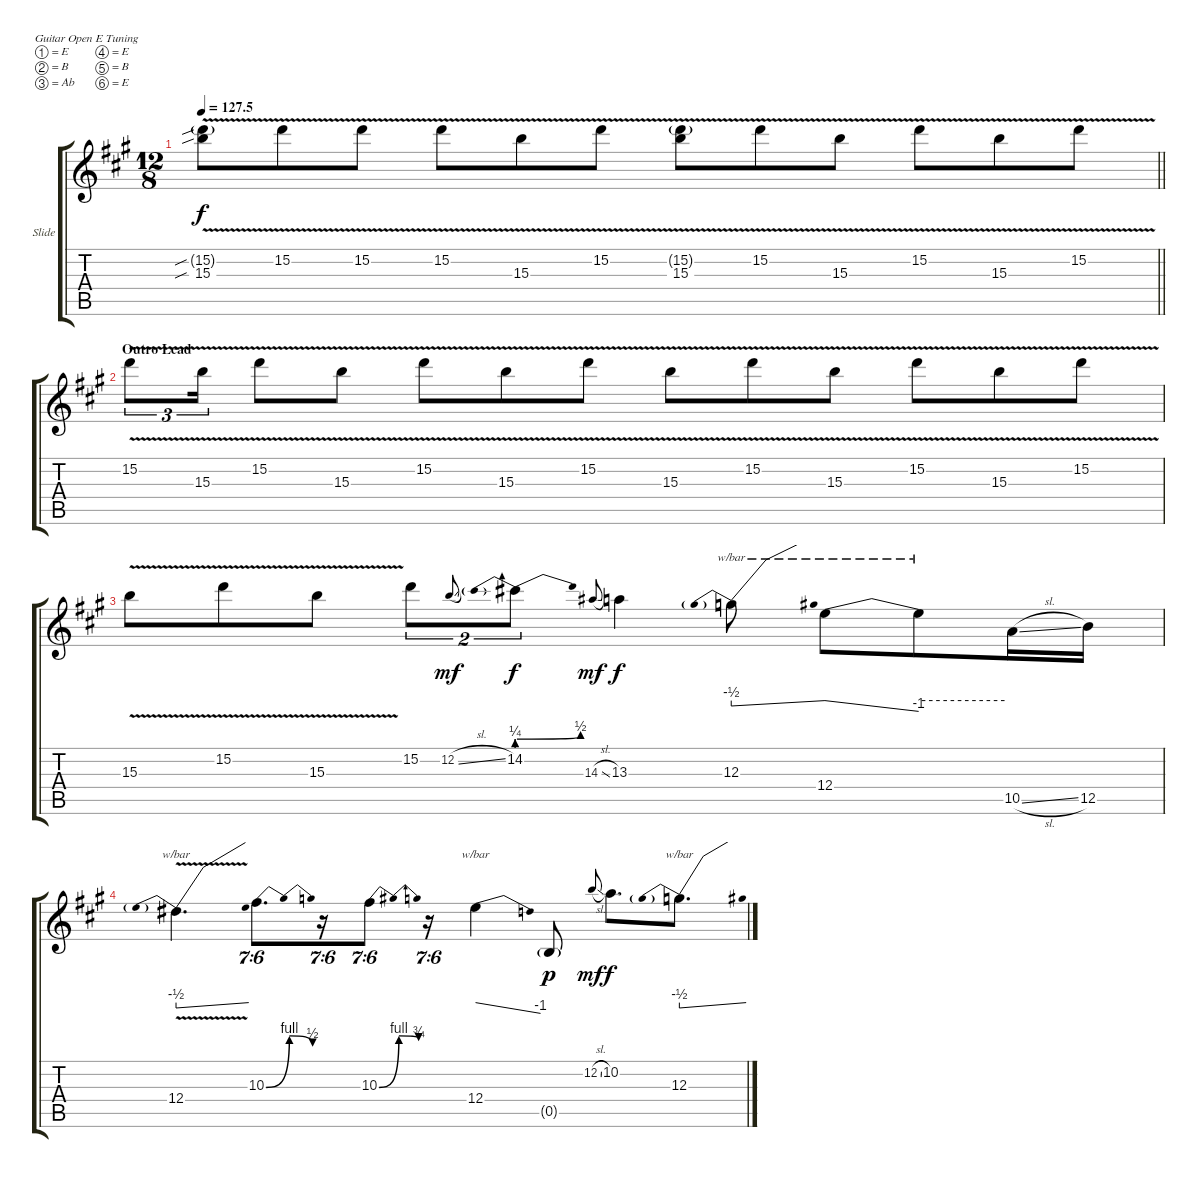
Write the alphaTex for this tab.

\bracketExtendMode groupsimilarinstruments
\firstSystemTrackNameOrientation horizontal
\otherSystemsTrackNameOrientation horizontal
\track ("Slide Guitar- Open E Tuning" "Slide") {instrument overdrivenguitar}
\staff {score tabs}
\tuning (E4 B3 Ab3 E3 B2 E2)
\ts (12 8)
\tempo
127.5
\accidentals auto
\clef g2
\ottava regular
\simile none
\barLineRight lightlight
\ks a
(15.2{v sib g} 15.3{v sib}).8{dy f} 15.2{v}.8 15.2{v}.8 15.2{v}.8 15.3{v}.8 15.2{v}.8 (15.3{v} 15.2{g}).8 15.2{v}.8 15.3{v}.8 15.2{v}.8 15.3{v}.8 15.2{v}.8 |
\section ("" "Outro Lead")
15.2{v}.8{tu (3 2)} 15.3{v}.16{tu (3 2)} 15.2{v}.8 15.3{v}.8 15.2{v}.8 15.3{v}.8 15.2{v}.8 15.3{v}.8 15.2{v}.8 15.3{v}.8 15.2{v}.8 15.3{v}.8 15.2{v}.8 |
15.3{v}.8 15.2{v}.8 15.3{v}.8 15.2.8{tu (2 3)} 12.2{sl}.8{gr onbeat dy mf} 14.2{be (prebendbend 0 1 52.8 2)}.8{tu (2 3) dy f} 14.3{sl}.8{gr onbeat dy mf} 13.3.4{dy f} 12.3.8{tbe (predivedive default 0 -2 15.6 0)} 12.4.8{tbe (dive default 52.199999999999996 0 59.4 -4)} 12.4{t}.8{tbe (hold default 0 0 60 0)} 10.5{sl}.16 12.5.16 |
12.4{v}.4{d tbe (predivedive default 0 -2 10.2 0)} 10.3{be (bendrelease 12 0 40.199999999999996 4 48.6 4 59.4 2)}.8{d tu (7 6)} r.16{tu (7 6)} 10.3{be (bendrelease 15.6 0 39.6 4 51 4 59.4 3)}.8{tu (7 6)} r.16{tu (7 6)} 12.4.4{tbe (dive default 19.8 0 57 -4)} 0.5{g}.8{dy p} 12.2{sl}.8{gr onbeat dy mf} 10.2.8{d dy f} 12.3.8{d tbe (predivedive default 0 -2 59.4 0)}
